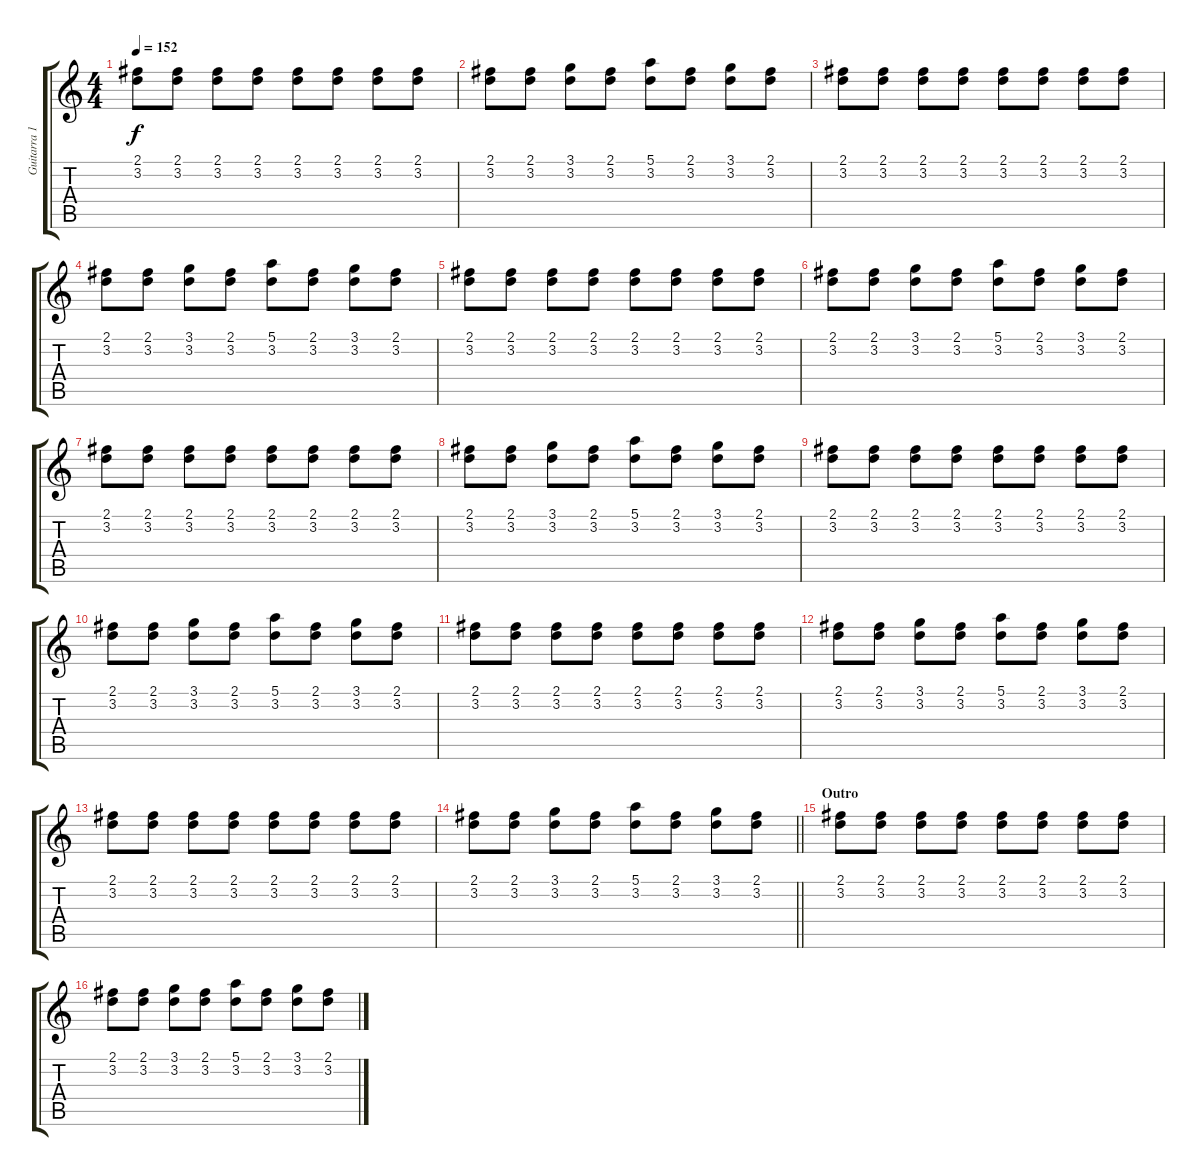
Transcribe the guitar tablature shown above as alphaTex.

\track ("Guitarra 1" "Guitarra 1") {instrument acousticguitarsteel}
\staff {score tabs}
\tuning (E4 B3 G3 D3 A2 E2) {hide}
\ts (4 4)
\tempo 152
\clef g2
\ks c
(2.1 3.2).8{dy f} (2.1 3.2).8 (2.1 3.2).8 (2.1 3.2).8 (2.1 3.2).8 (2.1 3.2).8 (2.1 3.2).8 (2.1 3.2).8 |
(2.1 3.2).8 (2.1 3.2).8 (3.1 3.2).8 (2.1 3.2).8 (5.1 3.2).8 (2.1 3.2).8 (3.1 3.2).8 (2.1 3.2).8 |
(2.1 3.2).8 (2.1 3.2).8 (2.1 3.2).8 (2.1 3.2).8 (2.1 3.2).8 (2.1 3.2).8 (2.1 3.2).8 (2.1 3.2).8 |
(2.1 3.2).8 (2.1 3.2).8 (3.1 3.2).8 (2.1 3.2).8 (5.1 3.2).8 (2.1 3.2).8 (3.1 3.2).8 (2.1 3.2).8 |
(2.1 3.2).8 (2.1 3.2).8 (2.1 3.2).8 (2.1 3.2).8 (2.1 3.2).8 (2.1 3.2).8 (2.1 3.2).8 (2.1 3.2).8 |
(2.1 3.2).8 (2.1 3.2).8 (3.1 3.2).8 (2.1 3.2).8 (5.1 3.2).8 (2.1 3.2).8 (3.1 3.2).8 (2.1 3.2).8 |
(2.1 3.2).8 (2.1 3.2).8 (2.1 3.2).8 (2.1 3.2).8 (2.1 3.2).8 (2.1 3.2).8 (2.1 3.2).8 (2.1 3.2).8 |
(2.1 3.2).8 (2.1 3.2).8 (3.1 3.2).8 (2.1 3.2).8 (5.1 3.2).8 (2.1 3.2).8 (3.1 3.2).8 (2.1 3.2).8 |
(2.1 3.2).8 (2.1 3.2).8 (2.1 3.2).8 (2.1 3.2).8 (2.1 3.2).8 (2.1 3.2).8 (2.1 3.2).8 (2.1 3.2).8 |
(2.1 3.2).8 (2.1 3.2).8 (3.1 3.2).8 (2.1 3.2).8 (5.1 3.2).8 (2.1 3.2).8 (3.1 3.2).8 (2.1 3.2).8 |
(2.1 3.2).8 (2.1 3.2).8 (2.1 3.2).8 (2.1 3.2).8 (2.1 3.2).8 (2.1 3.2).8 (2.1 3.2).8 (2.1 3.2).8 |
(2.1 3.2).8 (2.1 3.2).8 (3.1 3.2).8 (2.1 3.2).8 (5.1 3.2).8 (2.1 3.2).8 (3.1 3.2).8 (2.1 3.2).8 |
(2.1 3.2).8 (2.1 3.2).8 (2.1 3.2).8 (2.1 3.2).8 (2.1 3.2).8 (2.1 3.2).8 (2.1 3.2).8 (2.1 3.2).8 |
\barLineRight lightlight
(2.1 3.2).8 (2.1 3.2).8 (3.1 3.2).8 (2.1 3.2).8 (5.1 3.2).8 (2.1 3.2).8 (3.1 3.2).8 (2.1 3.2).8 |
\section ("" "Outro")
(2.1 3.2).8 (2.1 3.2).8 (2.1 3.2).8 (2.1 3.2).8 (2.1 3.2).8 (2.1 3.2).8 (2.1 3.2).8 (2.1 3.2).8 |
(2.1 3.2).8 (2.1 3.2).8 (3.1 3.2).8 (2.1 3.2).8 (5.1 3.2).8 (2.1 3.2).8 (3.1 3.2).8 (2.1 3.2).8
